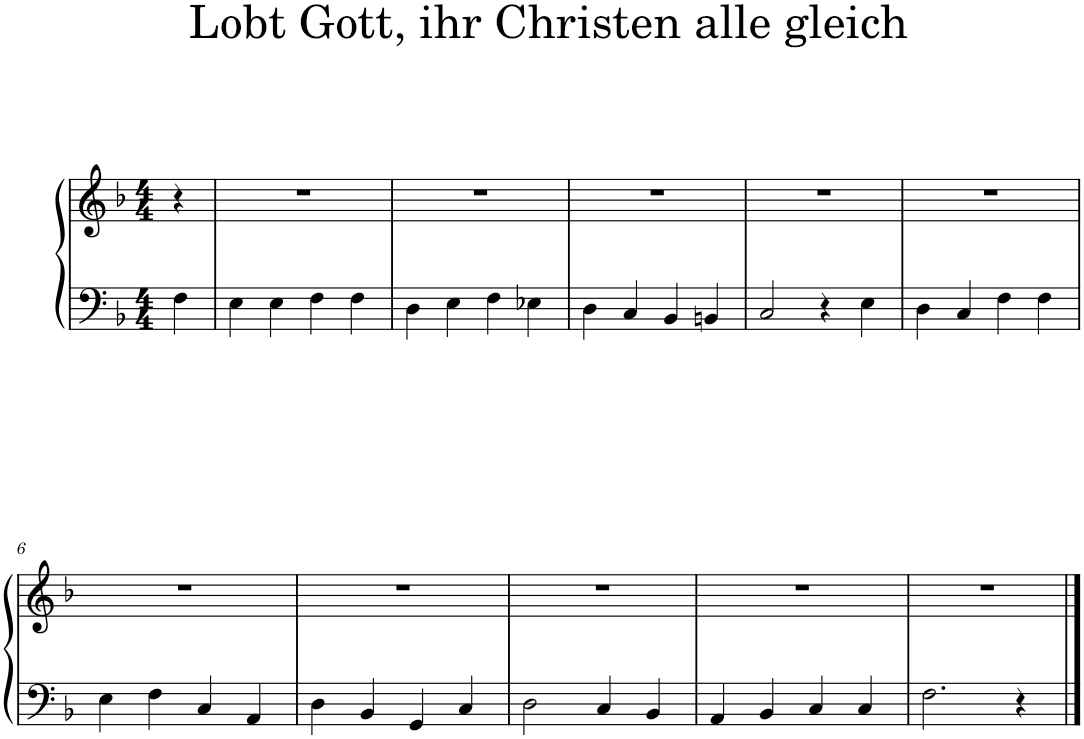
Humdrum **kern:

**kern	**kern
*part1	*part1
*staff2	*staff1
*I"Piano	*
*I'Pno.	*
*clefF4	*clefG2
*k[b-]	*k[b-]
*M4/4	*M4/4
=	=
4F\	4r
=1	=1
4E\	1r
4E\	.
4F\	.
4F\	.
=2	=2
4D\	1r
4E\	.
4F\	.
4E-X\	.
=3	=3
4D\	1r
4C/	.
4BB-/	.
4BBn/	.
=4	=4
2C/	1r
4r	.
4E\	.
=5	=5
4D\	1r
4C/	.
4F\	.
4F\	.
!!LO:LB:g=z
=6	=6
4E\	1r
4F\	.
4C/	.
4AA/	.
=7	=7
4D\	1r
4BB-/	.
4GG/	.
4C/	.
=8	=8
2D\	1r
4C/	.
4BB-/	.
=9	=9
4AA/	1r
4BB-/	.
4C/	.
4C/	.
=10	=10
2.F\	1r
4r	.
==	==
*-	*-
